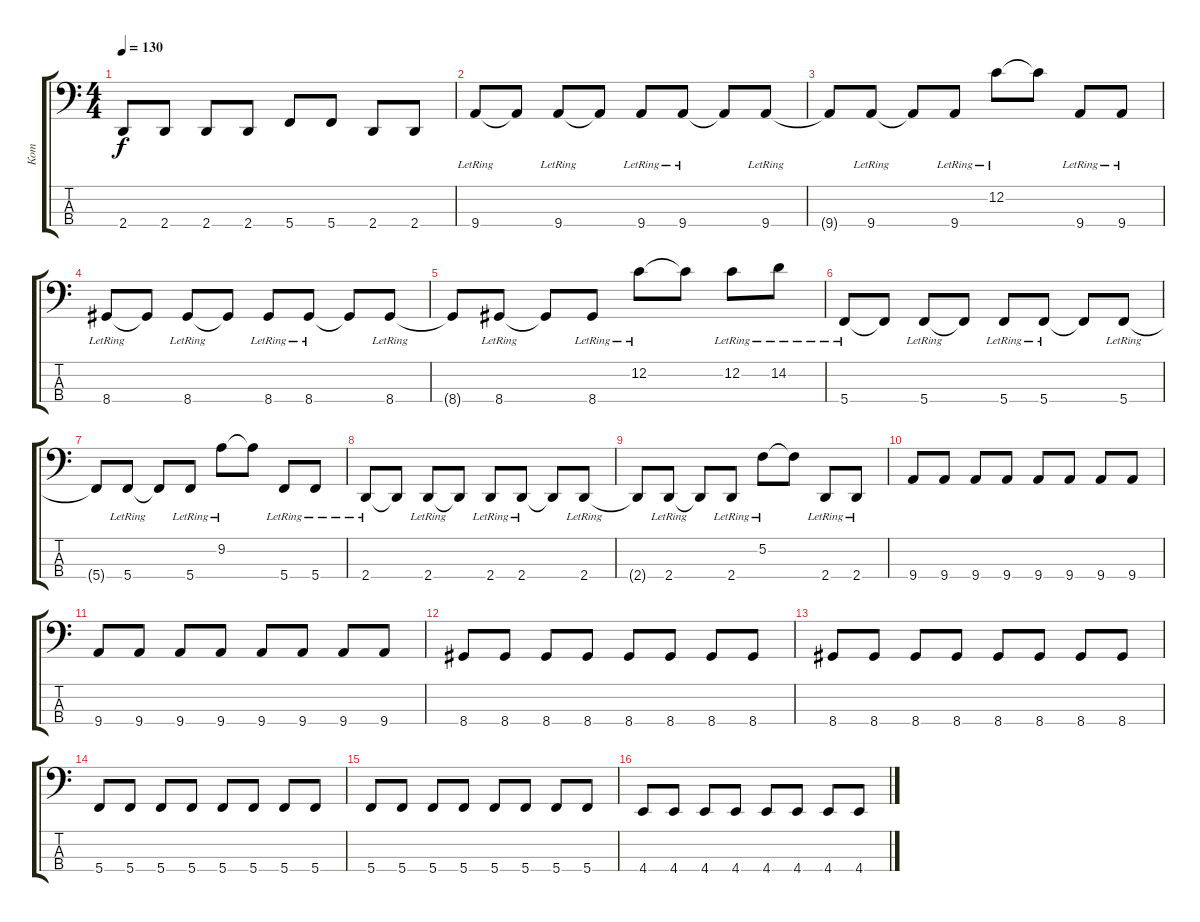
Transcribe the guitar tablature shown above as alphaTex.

\track ("Кот" "Кот") {instrument electricbassfinger}
\staff {score tabs}
\tuning (F2 C2 G1 C1) {hide}
\ts (4 4)
\tempo 130
\clef f4
\ks c
2.4.8{dy f} 2.4.8 2.4.8 2.4.8 5.4.8 5.4.8 2.4.8 2.4.8 |
9.4{lr}.8 9.4{t}.8 9.4{lr}.8 9.4{t}.8 9.4{lr}.8 9.4{lr}.8 9.4{t}.8 9.4{lr}.8 |
9.4{t}.8 9.4{lr}.8 9.4{t}.8 9.4{lr}.8 12.2{lr}.8 12.2{t}.8 9.4{lr}.8 9.4{lr}.8 |
8.4{lr}.8 8.4{t}.8 8.4{lr}.8 8.4{t}.8 8.4{lr}.8 8.4{lr}.8 8.4{t}.8 8.4{lr}.8 |
8.4{t}.8 8.4{lr}.8 8.4{t}.8 8.4{lr}.8 12.2{lr}.8 12.2{t}.8 12.2{lr}.8 14.2{lr}.8 |
5.4{lr}.8 5.4{t}.8 5.4{lr}.8 5.4{t}.8 5.4{lr}.8 5.4{lr}.8 5.4{t}.8 5.4{lr}.8 |
5.4{t}.8 5.4{lr}.8 5.4{t}.8 5.4{lr}.8 9.2{lr}.8 9.2{t}.8 5.4{lr}.8 5.4{lr}.8 |
2.4{lr}.8 2.4{t}.8 2.4{lr}.8 2.4{t}.8 2.4{lr}.8 2.4{lr}.8 2.4{t}.8 2.4{lr}.8 |
2.4{t}.8 2.4{lr}.8 2.4{t}.8 2.4{lr}.8 5.2{lr}.8 5.2{t}.8 2.4{lr}.8 2.4{lr}.8 |
9.4.8 9.4.8 9.4.8 9.4.8 9.4.8 9.4.8 9.4.8 9.4.8 |
9.4.8 9.4.8 9.4.8 9.4.8 9.4.8 9.4.8 9.4.8 9.4.8 |
8.4.8 8.4.8 8.4.8 8.4.8 8.4.8 8.4.8 8.4.8 8.4.8 |
8.4.8 8.4.8 8.4.8 8.4.8 8.4.8 8.4.8 8.4.8 8.4.8 |
5.4.8 5.4.8 5.4.8 5.4.8 5.4.8 5.4.8 5.4.8 5.4.8 |
5.4.8 5.4.8 5.4.8 5.4.8 5.4.8 5.4.8 5.4.8 5.4.8 |
4.4.8 4.4.8 4.4.8 4.4.8 4.4.8 4.4.8 4.4.8 4.4.8
